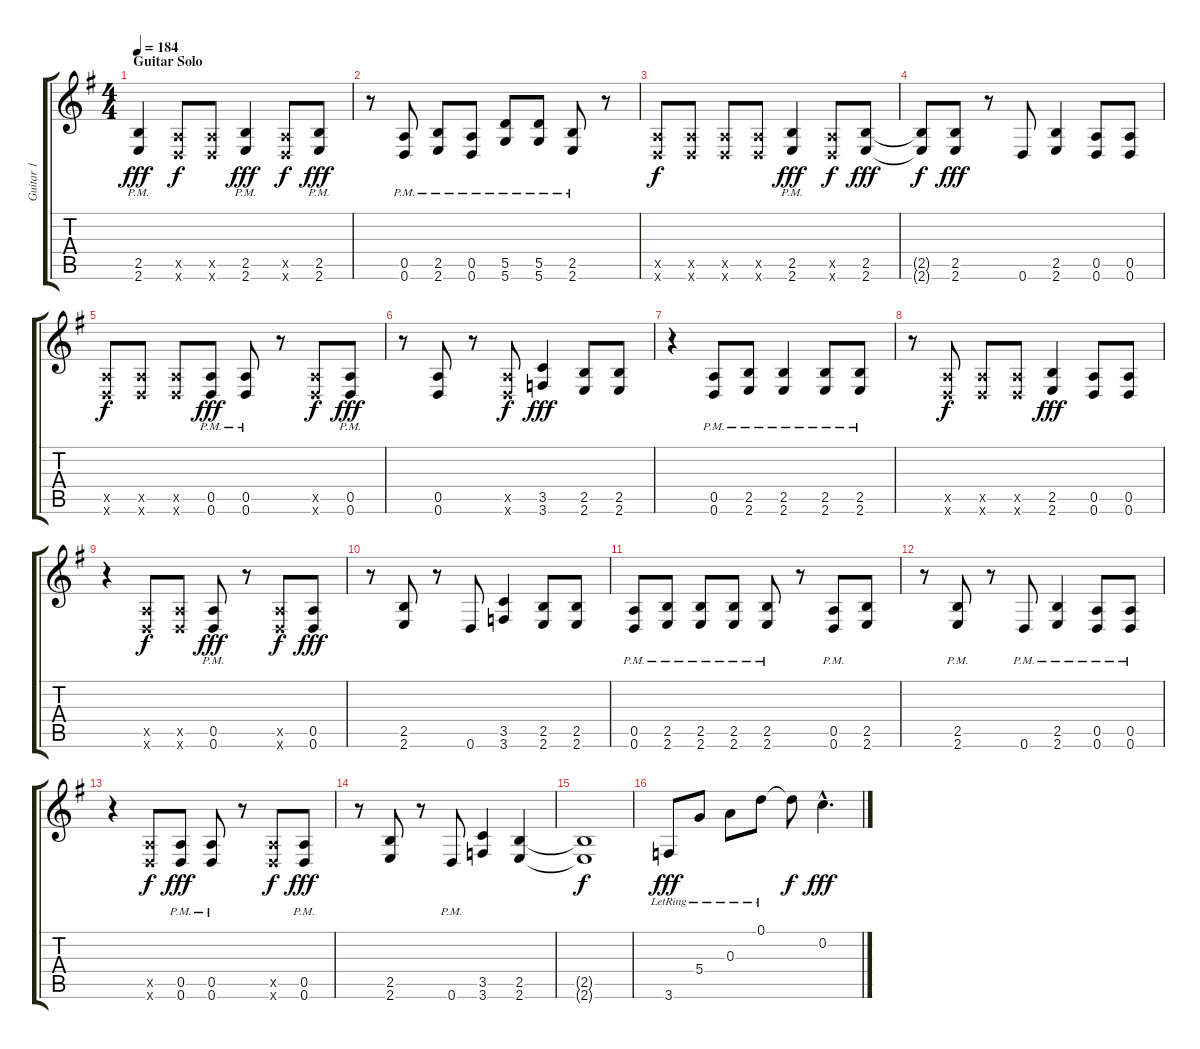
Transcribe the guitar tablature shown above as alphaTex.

\track ("Guitar 1" "Guitar 1") {instrument electricguitarclean}
\staff {score tabs}
\tuning (D4 C4 A3 D3 A2 D2) {hide}
\ts (4 4)
\section ("" "Guitar Solo")
\tempo 184
\clef g2
\ks g
(2.5{pm} 2.6{pm}).4{dy fff} (0.5{x} 0.6{x}).8{dy f} (0.5{x} 0.6{x}).8 (2.5{pm} 2.6{pm}).4{dy fff} (0.5{x} 0.6{x}).8{dy f} (2.5{pm} 2.6{pm}).8{dy fff} |
r.8 (0.5{pm} 0.6{pm}).8 (2.5{pm} 2.6{pm}).8 (0.5{pm} 0.6{pm}).8 (5.5{pm} 5.6{pm}).8 (5.5{pm} 5.6{pm}).8 (2.5{pm} 2.6{pm}).8 r.8 |
(0.5{x} 0.6{x}).8{dy f} (0.5{x} 0.6{x}).8 (0.5{x} 0.6{x}).8 (0.5{x} 0.6{x}).8 (2.5{pm} 2.6{pm}).4{dy fff} (0.5{x} 0.6{x}).8{dy f} (2.5 2.6).8{dy fff} |
(2.5{t} 2.6{t}).8{dy f} (2.5 2.6).8{dy fff} r.8 0.6.8 (2.5 2.6).4 (0.5 0.6).8 (0.5 0.6).8 |
(0.5{x} 0.6{x}).8{dy f} (0.5{x} 0.6{x}).8 (0.5{x} 0.6{x}).8 (0.5{pm} 0.6{pm}).8{dy fff} (0.5{pm} 0.6{pm}).8 r.8 (0.5{x} 0.6{x}).8{dy f} (0.5{pm} 0.6{pm}).8{dy fff} |
r.8 (0.5 0.6).8 r.8 (0.5{x} 0.6{x}).8{dy f} (3.5 3.6).4{dy fff} (2.5 2.6).8 (2.5 2.6).8 |
r.4 (0.5{pm} 0.6{pm}).8 (2.5{pm} 2.6{pm}).8 (2.5{pm} 2.6{pm}).4 (2.5{pm} 2.6{pm}).8 (2.5{pm} 2.6{pm}).8 |
r.8 (0.5{x} 0.6{x}).8{dy f} (0.5{x} 0.6{x}).8 (0.5{x} 0.6{x}).8 (2.5 2.6).4{dy fff} (0.5 0.6).8 (0.5 0.6).8 |
r.4 (0.5{x} 0.6{x}).8{dy f} (0.5{x} 0.6{x}).8 (0.5{pm} 0.6{pm}).8{dy fff} r.8 (0.5{x} 0.6{x}).8{dy f} (0.5 0.6).8{dy fff} |
r.8 (2.5 2.6).8 r.8 0.6.8 (3.5 3.6).4 (2.5 2.6).8 (2.5 2.6).8 |
(0.5{pm} 0.6{pm}).8 (2.5{pm} 2.6{pm}).8 (2.5{pm} 2.6{pm}).8 (2.5{pm} 2.6{pm}).8 (2.5{pm} 2.6{pm}).8 r.8 (0.5{pm} 0.6{pm}).8 (2.5 2.6).8 |
r.8 (2.5{pm} 2.6{pm}).8 r.8 0.6{pm}.8 (2.5{pm} 2.6{pm}).4 (0.5{pm} 0.6{pm}).8 (0.5{pm} 0.6{pm}).8 |
r.4 (0.5{x} 0.6{x}).8{dy f} (0.5{pm} 0.6{pm}).8{dy fff} (0.5{pm} 0.6{pm}).8 r.8 (0.5{x} 0.6{x}).8{dy f} (0.5{pm} 0.6{pm}).8{dy fff} |
r.8 (2.5 2.6).8 r.8 0.6{pm}.8 (3.5 3.6).4 (2.5 2.6).4 |
(2.5{t} 2.6{t}).1{dy f} |
3.6{lr}.8{dy fff} 5.4{lr}.8 0.3{lr}.8 0.1{lr}.8 0.1{t}.8{dy f} 0.2{hac}.4{d dy fff}
